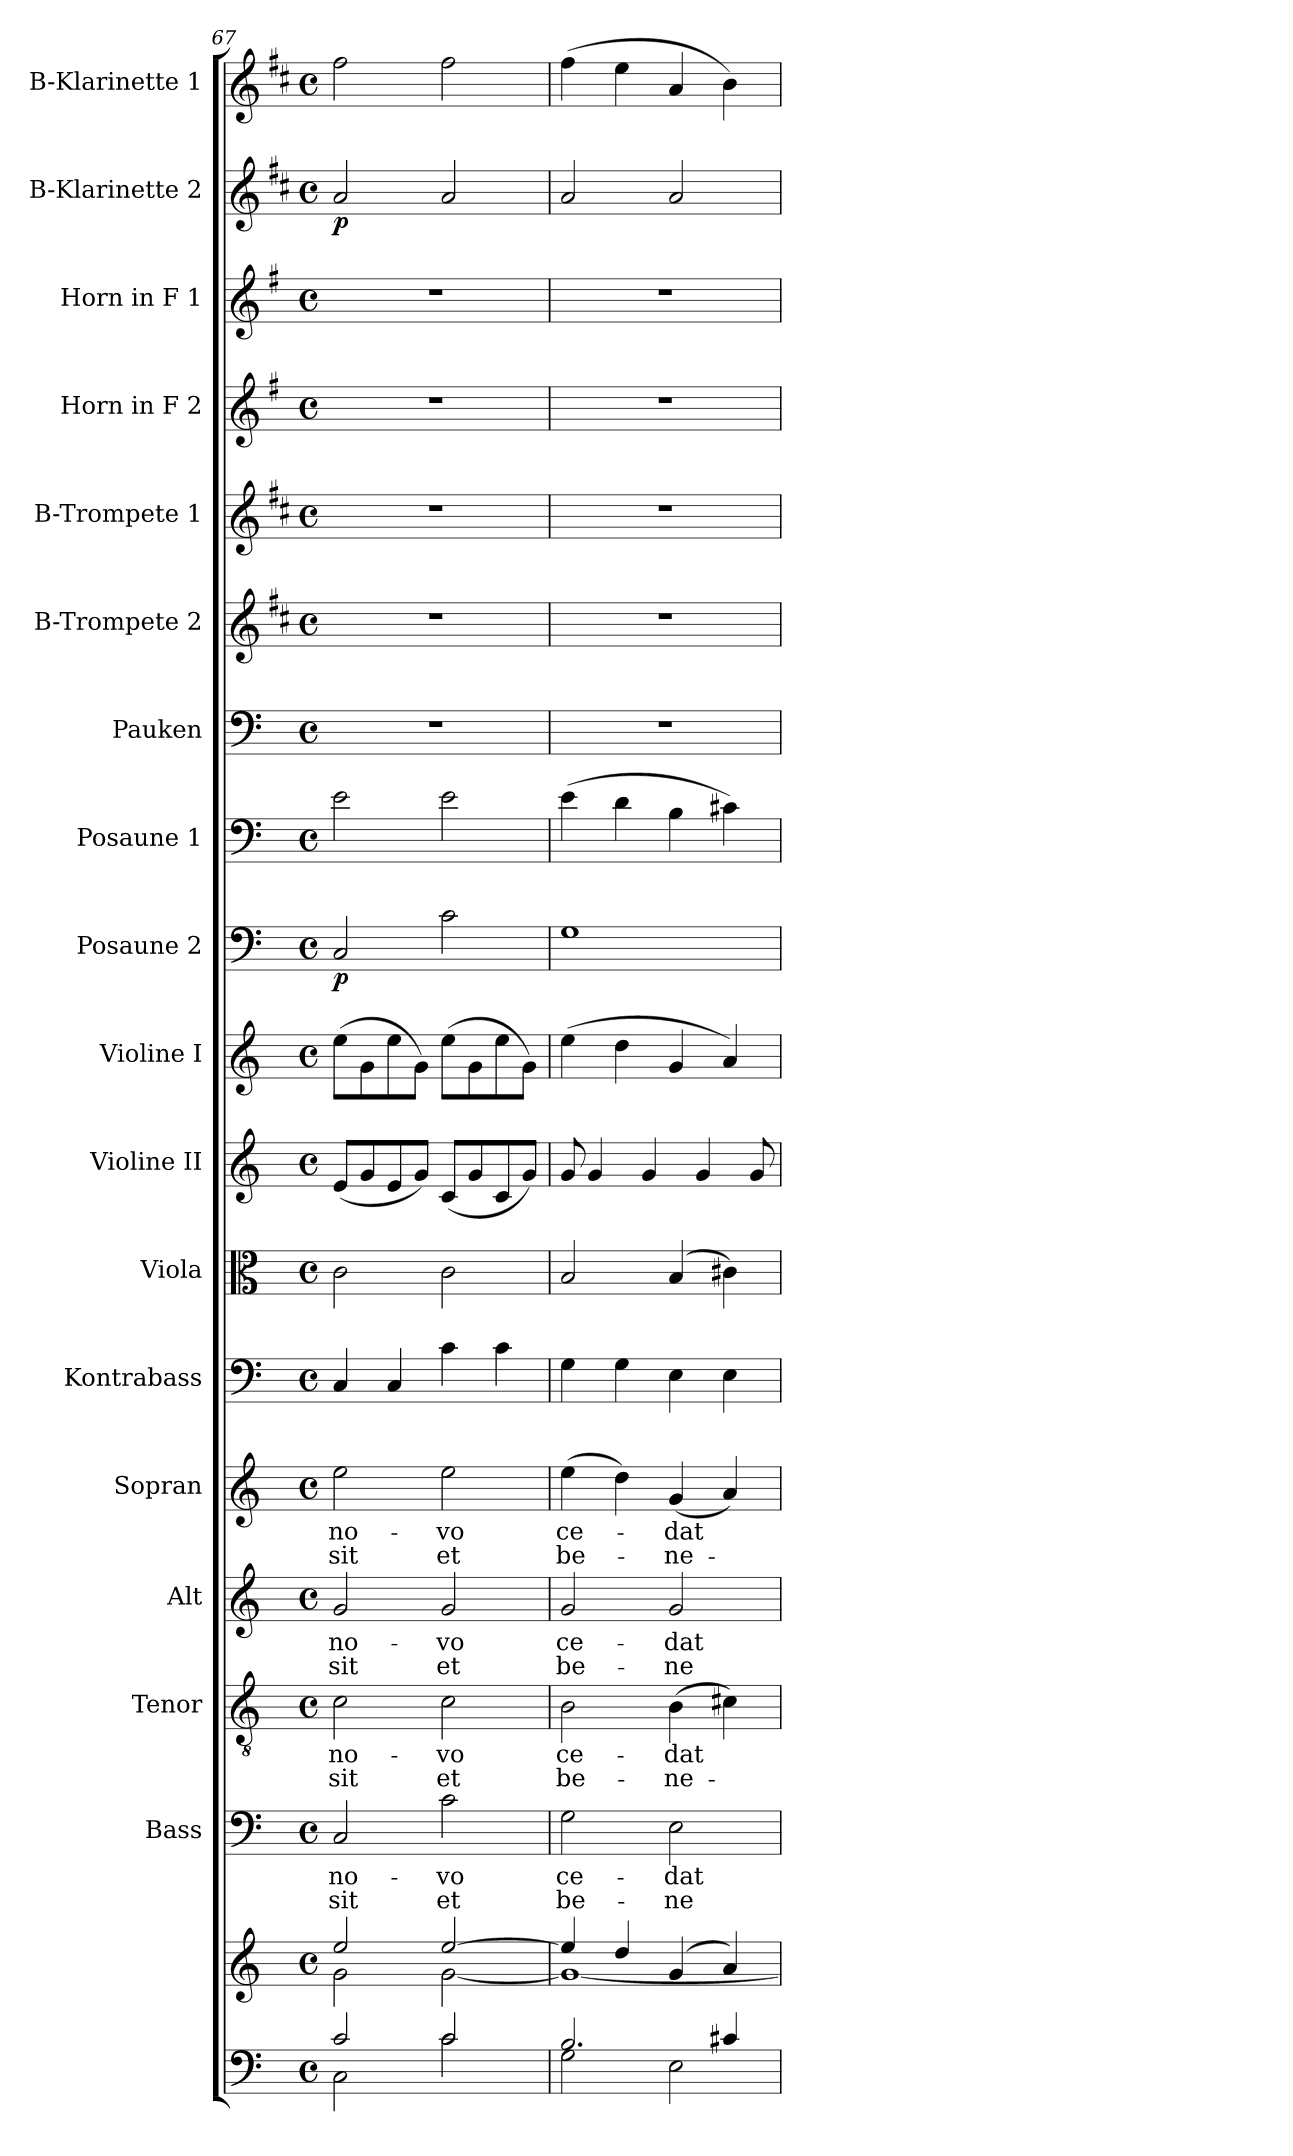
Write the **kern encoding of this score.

**kern	**kern	**kern	**text	**text	**kern	**text	**text	**kern	**text	**text	**kern	**text	**text	**kern	**kern	**kern	**kern	**kern	**dynam	**kern	**kern	**kern	**kern	**kern	**kern	**kern	**dynam	**kern
*part18	*part18	*part17	*part17	*part17	*part16	*part16	*part16	*part15	*part15	*part15	*part14	*part14	*part14	*part13	*part12	*part11	*part10	*part9	*part9	*part8	*part7	*part6	*part5	*part4	*part3	*part2	*part2	*part1
*staff19	*staff18	*staff17	*staff17	*staff17	*staff16	*staff16	*staff16	*staff15	*staff15	*staff15	*staff14	*staff14	*staff14	*staff13	*staff12	*staff11	*staff10	*staff9	*staff9	*staff8	*staff7	*staff6	*staff5	*staff4	*staff3	*staff2	*staff2	*staff1
*	*	*I"Bass	*	*	*I"Tenor	*	*	*I"Alt	*	*	*I"Sopran	*	*	*I"Kontrabass	*I"Viola	*I"Violine II	*I"Violine I	*I"Posaune 2	*	*I"Posaune 1	*I"Pauken	*I"B-Trompete 2	*I"B-Trompete 1	*I"Horn in F 2	*I"Horn in F 1	*I"B-Klarinette 2	*	*I"B-Klarinette 1
*	*	*I'B.	*	*	*I'T.	*	*	*I'A.	*	*	*I'S.	*	*	*I'Kb.	*I'Vla.	*I'Vl. II	*I'Vl. I	*I'Pos. 2	*	*I'Pos. 1	*I'Pk.	*I'B Trp. 2	*I'B Trp. 1	*	*	*I'Kl. 2	*	*I'Kl. 1
*clefF4	*clefG2	*clefF4	*	*	*clefGv2	*	*	*clefG2	*	*	*clefG2	*	*	*clefF4	*clefC3	*clefG2	*clefG2	*clefF4	*	*clefF4	*clefF4	*clefG2	*clefG2	*clefG2	*clefG2	*clefG2	*	*clefG2
*	*	*	*	*	*	*	*	*	*	*	*	*	*	*ITrd7c12	*	*	*	*	*	*	*	*ITrd1c2	*ITrd1c2	*ITrd4c7	*ITrd4c7	*ITrd1c2	*	*ITrd1c2
*k[]	*k[]	*k[]	*	*	*k[]	*	*	*k[]	*	*	*k[]	*	*	*k[]	*k[]	*k[]	*k[]	*k[]	*	*k[]	*k[]	*k[]	*k[]	*k[]	*k[]	*k[]	*	*k[]
*C:	*C:	*C:	*	*	*C:	*	*	*C:	*	*	*C:	*	*	*C:	*C:	*C:	*C:	*C:	*	*C:	*C:	*C:	*C:	*C:	*C:	*C:	*	*C:
*M4/4	*M4/4	*M4/4	*	*	*M4/4	*	*	*M4/4	*	*	*M4/4	*	*	*M4/4	*M4/4	*M4/4	*M4/4	*M4/4	*	*M4/4	*M4/4	*M4/4	*M4/4	*M4/4	*M4/4	*M4/4	*	*M4/4
*met(c)	*met(c)	*met(c)	*	*	*met(c)	*	*	*met(c)	*	*	*met(c)	*	*	*met(c)	*met(c)	*met(c)	*met(c)	*met(c)	*	*met(c)	*met(c)	*met(c)	*met(c)	*met(c)	*met(c)	*met(c)	*	*met(c)
=67	=67	=67	=67	=67	=67	=67	=67	=67	=67	=67	=67	=67	=67	=67	=67	=67	=67	=67	=67	=67	=67	=67	=67	=67	=67	=67	=67	=67
*^	*^	*	*	*	*	*	*	*	*	*	*	*	*	*	*	*	*	*	*	*	*	*	*	*	*	*	*	*
!	!	!	!	!	!LO:LY:b	!LO:LY:b	!	!LO:LY:b	!LO:LY:b	!	!LO:LY:b	!LO:LY:b	!	!LO:LY:b	!LO:LY:b	!	!	!	!	!	!LO:DY:b	!	!	!	!	!	!	!	!LO:DY:b	!
2c/	2C\	2ee/	2g\	2C/	no-	sit	2c\	no-	sit	2g/	no-	sit	2ee\	no-	sit	4CC/	2c\	(<8e/L	(>8ee\L	2C/	p	2e\	1r	1r	1r	1r	1r	2g/	p	2ee\
.	.	.	.	.	.	.	.	.	.	.	.	.	.	.	.	.	.	8g/	8g\	.	.	.	.	.	.	.	.	.	.	.
.	.	.	.	.	.	.	.	.	.	.	.	.	.	.	.	4CC/	.	8e/	8ee\	.	.	.	.	.	.	.	.	.	.	.
.	.	.	.	.	.	.	.	.	.	.	.	.	.	.	.	.	.	8g/J)	8g\J)	.	.	.	.	.	.	.	.	.	.	.
!	!	!	!	!	!LO:LY:b	!LO:LY:b	!	!LO:LY:b	!LO:LY:b	!	!LO:LY:b	!LO:LY:b	!	!LO:LY:b	!LO:LY:b	!	!	!	!	!	!	!	!	!	!	!	!	!	!	!
2c/	2c\	[>2ee/	[<2g\	2c\	-vo	et	2c\	-vo	et	2g/	-vo	et	2ee\	-vo	et	4C\	2c\	(<8c/L	(>8ee\L	2c\	.	2e\	.	.	.	.	.	2g/	.	2ee\
.	.	.	.	.	.	.	.	.	.	.	.	.	.	.	.	.	.	8g/	8g\	.	.	.	.	.	.	.	.	.	.	.
.	.	.	.	.	.	.	.	.	.	.	.	.	.	.	.	4C\	.	8c/	8ee\	.	.	.	.	.	.	.	.	.	.	.
.	.	.	.	.	.	.	.	.	.	.	.	.	.	.	.	.	.	8g/J)	8g\J)	.	.	.	.	.	.	.	.	.	.	.
=68	=68	=68	=68	=68	=68	=68	=68	=68	=68	=68	=68	=68	=68	=68	=68	=68	=68	=68	=68	=68	=68	=68	=68	=68	=68	=68	=68	=68	=68	=68
!	!	!	!	!	!LO:LY:b	!LO:LY:b	!	!LO:LY:b	!LO:LY:b	!	!LO:LY:b	!LO:LY:b	!	!LO:LY:b	!LO:LY:b	!	!	!	!	!	!	!	!	!	!	!	!	!	!	!
2.B/	2G\	4ee/]	1g_	2G\	ce-	be-	2B\	ce-	be-	2g/	ce-	be-	(>4ee\	ce-	be-	4GG\	2B/	8g/	(>4ee\	1G	.	(>4e\	1r	1r	1r	1r	1r	2g/	.	(>4ee\
.	.	.	.	.	.	.	.	.	.	.	.	.	.	.	.	.	.	4g/	.	.	.	.	.	.	.	.	.	.	.	.
.	.	4dd/	.	.	.	.	.	.	.	.	.	.	4dd\)	.	.	4GG\	.	.	4dd\	.	.	4d\	.	.	.	.	.	.	.	4dd\
.	.	.	.	.	.	.	.	.	.	.	.	.	.	.	.	.	.	4g/	.	.	.	.	.	.	.	.	.	.	.	.
!	!	!	!	!	!LO:LY:b	!LO:LY:b	!	!LO:LY:b	!LO:LY:b	!	!LO:LY:b	!LO:LY:b	!	!LO:LY:b	!LO:LY:b	!	!	!	!	!	!	!	!	!	!	!	!	!	!	!
.	2E\	(4g/	.	2E\	-dat	-ne-	(>4B\	-dat	-ne-	2g/	-dat	-ne-	(<4g/	-dat	-ne-	4EE\	(4B/	.	4g/	.	.	4B\	.	.	.	.	.	2g/	.	4g/
.	.	.	.	.	.	.	.	.	.	.	.	.	.	.	.	.	.	4g/	.	.	.	.	.	.	.	.	.	.	.	.
4c#X/	.	4a/)	.	.	.	.	4c#X\)	.	.	.	.	.	4a/)	.	.	4EE\	4c#X\)	.	4a/)	.	.	4c#X\)	.	.	.	.	.	.	.	4a\)
.	.	.	.	.	.	.	.	.	.	.	.	.	.	.	.	.	.	8g/	.	.	.	.	.	.	.	.	.	.	.	.
*v	*v	*	*	*	*	*	*	*	*	*	*	*	*	*	*	*	*	*	*	*	*	*	*	*	*	*	*	*	*	*
*	*v	*v	*	*	*	*	*	*	*	*	*	*	*	*	*	*	*	*	*	*	*	*	*	*	*	*	*	*	*
=	=	=	=	=	=	=	=	=	=	=	=	=	=	=	=	=	=	=	=	=	=	=	=	=	=	=	=	=
*-	*-	*-	*-	*-	*-	*-	*-	*-	*-	*-	*-	*-	*-	*-	*-	*-	*-	*-	*-	*-	*-	*-	*-	*-	*-	*-	*-	*-
